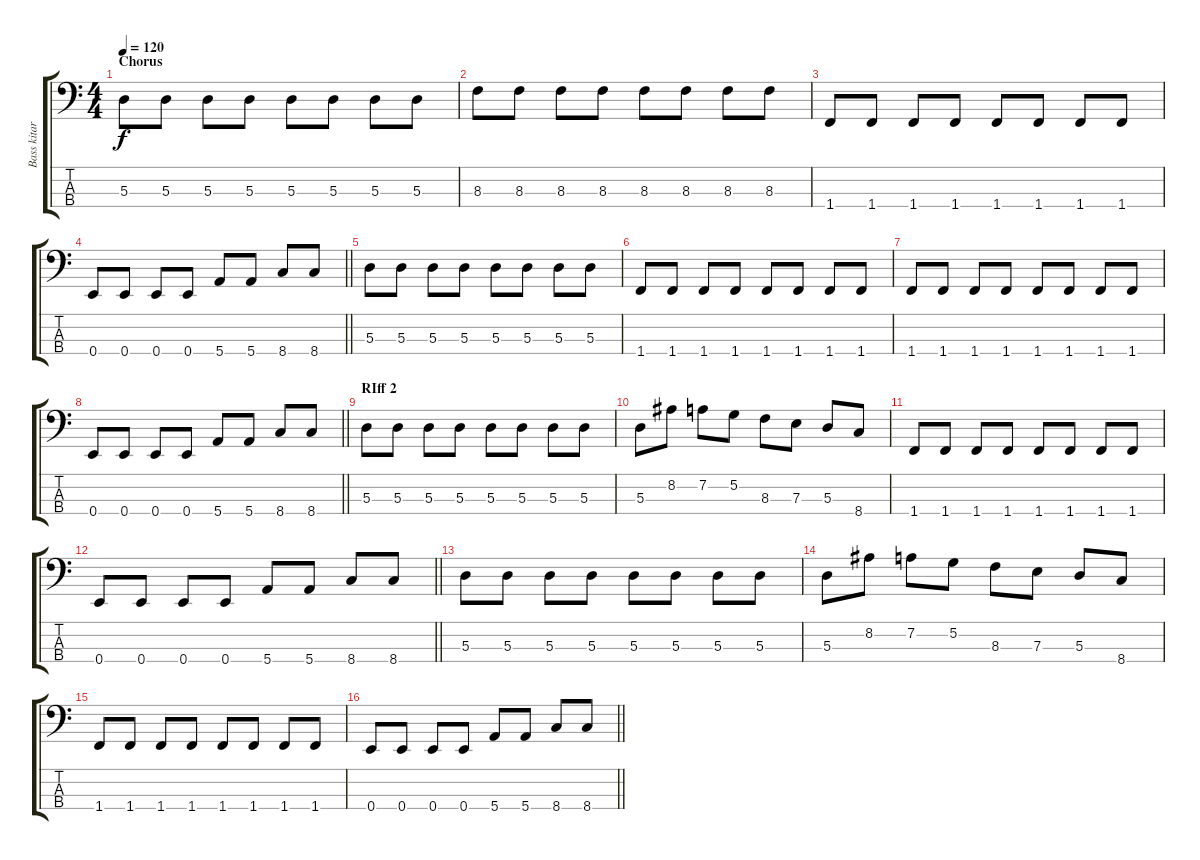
\track ("Bass kitara" "Bass kitar") {instrument electricbassfinger}
\staff {score tabs}
\tuning (G2 D2 A1 E1) {hide}
\ts (4 4)
\section ("" "Chorus")
\tempo 120
\clef f4
\ks c
5.3.8{dy f} 5.3.8 5.3.8 5.3.8 5.3.8 5.3.8 5.3.8 5.3.8 |
8.3.8 8.3.8 8.3.8 8.3.8 8.3.8 8.3.8 8.3.8 8.3.8 |
1.4.8 1.4.8 1.4.8 1.4.8 1.4.8 1.4.8 1.4.8 1.4.8 |
\barLineRight lightlight
0.4.8 0.4.8 0.4.8 0.4.8 5.4.8 5.4.8 8.4.8 8.4.8 |
5.3.8 5.3.8 5.3.8 5.3.8 5.3.8 5.3.8 5.3.8 5.3.8 |
1.4.8 1.4.8 1.4.8 1.4.8 1.4.8 1.4.8 1.4.8 1.4.8 |
1.4.8 1.4.8 1.4.8 1.4.8 1.4.8 1.4.8 1.4.8 1.4.8 |
\barLineRight lightlight
0.4.8 0.4.8 0.4.8 0.4.8 5.4.8 5.4.8 8.4.8 8.4.8 |
\section ("" "RIff 2")
5.3.8 5.3.8 5.3.8 5.3.8 5.3.8 5.3.8 5.3.8 5.3.8 |
5.3.8 8.2.8 7.2.8 5.2.8 8.3.8 7.3.8 5.3.8 8.4.8 |
1.4.8 1.4.8 1.4.8 1.4.8 1.4.8 1.4.8 1.4.8 1.4.8 |
\barLineRight lightlight
0.4.8 0.4.8 0.4.8 0.4.8 5.4.8 5.4.8 8.4.8 8.4.8 |
5.3.8 5.3.8 5.3.8 5.3.8 5.3.8 5.3.8 5.3.8 5.3.8 |
5.3.8 8.2.8 7.2.8 5.2.8 8.3.8 7.3.8 5.3.8 8.4.8 |
1.4.8 1.4.8 1.4.8 1.4.8 1.4.8 1.4.8 1.4.8 1.4.8 |
\barLineRight lightlight
0.4.8 0.4.8 0.4.8 0.4.8 5.4.8 5.4.8 8.4.8 8.4.8
